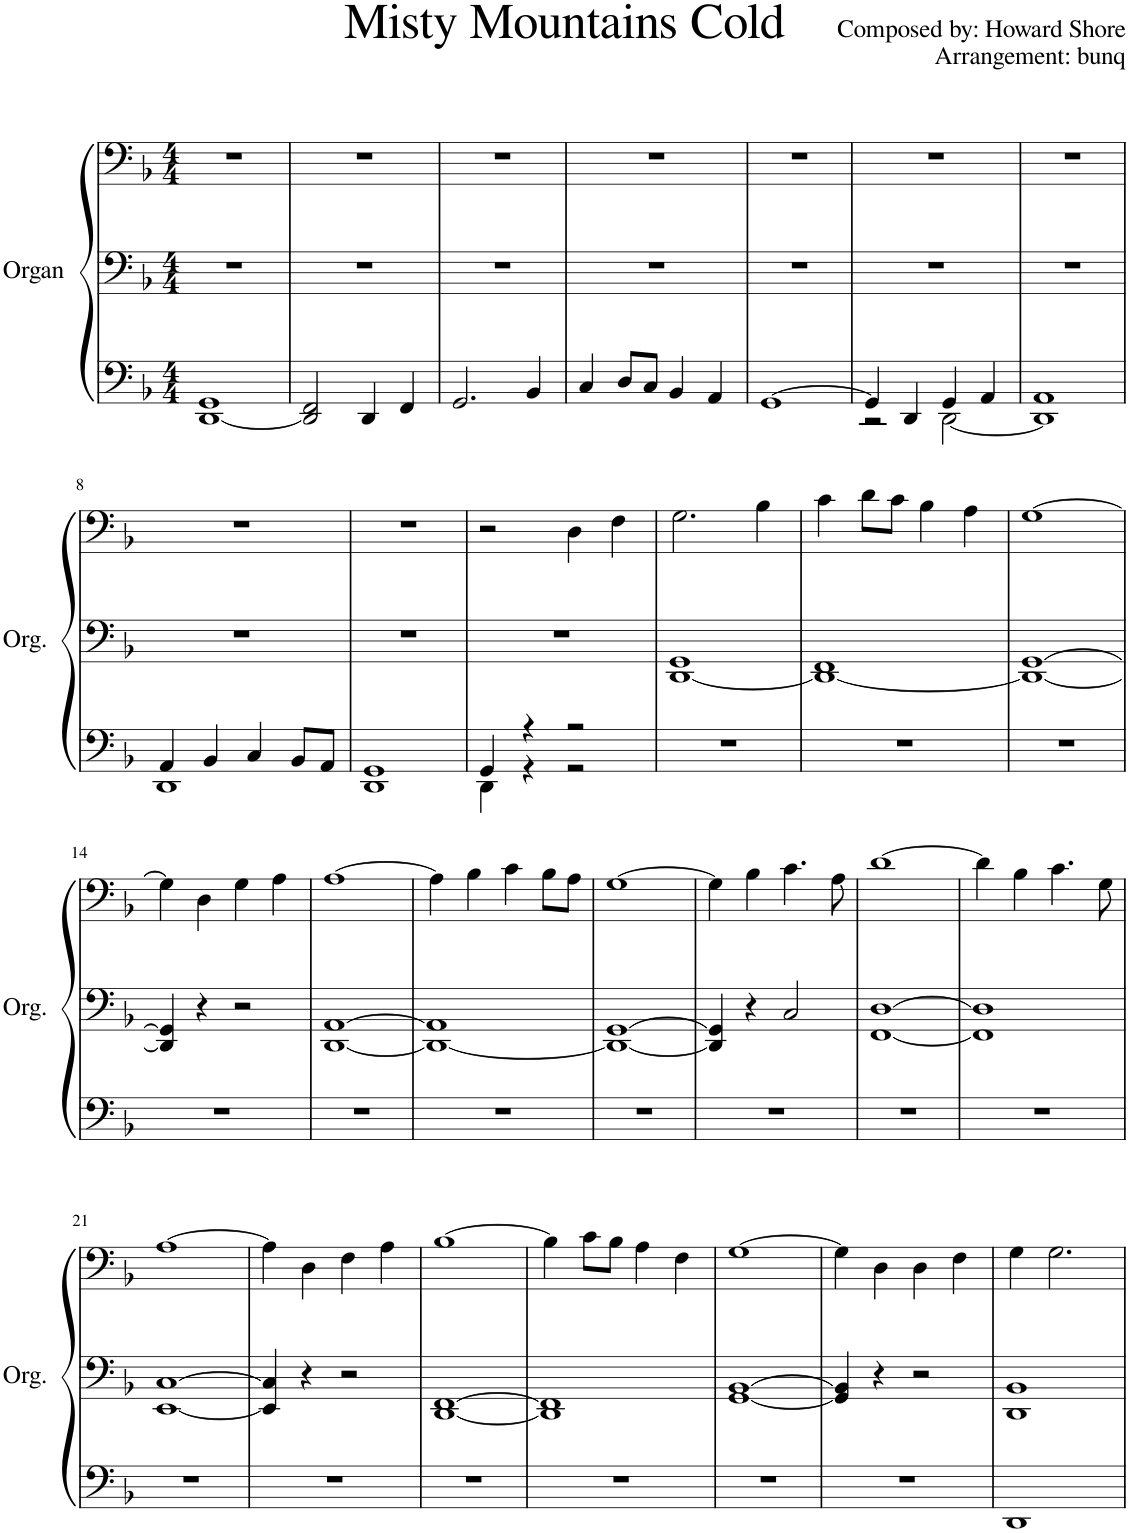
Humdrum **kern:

**kern	**kern	**kern
*part1	*part1	*part1
*staff3	*staff2	*staff1
*I"Organ	*	*
*I'Org.	*	*
*clefF4	*clefF4	*clefF4
*k[b-]	*k[b-]	*k[b-]
*M4/4	*M4/4	*M4/4
=1	=1	=1
[1DD 1GG	1r	1r
=2	=2	=2
2DD/] 2FF/	1r	1r
4DD/	.	.
4FF/	.	.
=3	=3	=3
2.GG/	1r	1r
4BB-/	.	.
=4	=4	=4
4C/	1r	1r
8D/L	.	.
8C/J	.	.
4BB-/	.	.
4AA/	.	.
=5	=5	=5
[1GG	1r	1r
=6	=6	=6
*^	*	*
2r	4GG/]	1r	1r
.	4DD/	.	.
[2DD\	4GG/	.	.
.	4AA/	.	.
=7	=7	=7	=7
1DD]	1AA	1r	1r
!!LO:LB:g=z
=8	=8	=8	=8
1DD	4AA/	1r	1r
.	4BB-/	.	.
.	4C/	.	.
.	8BB-/L	.	.
.	8AA/J	.	.
=9	=9	=9	=9
1DD	1GG	1r	1r
=10	=10	=10	=10
4DD\	4GG/	1r	2r
4r	4r	.	.
2r	2r	.	4D\
.	.	.	4F\
*v	*v	*	*
=11	=11	=11
1r	[1DD 1GG	2.G\
.	.	4B-\
=12	=12	=12
1r	1DD_ 1FF	4c\
.	.	8d\L
.	.	8c\J
.	.	4B-\
.	.	4A\
=13	=13	=13
1r	1DD_ [1GG	[1G
!!LO:LB:g=z
=14	=14	=14
1r	4DD/] 4GG/]	4G\]
.	4r	4D\
.	2r	4G\
.	.	4A\
=15	=15	=15
1r	[1DD [1AA	[1A
=16	=16	=16
1r	1DD_ 1AA]	4A\]
.	.	4B-\
.	.	4c\
.	.	8B-\L
.	.	8A\J
=17	=17	=17
1r	1DD_ [1GG	[1G
=18	=18	=18
1r	4DD/] 4GG/]	4G\]
.	4r	4B-\
.	2C/	4.c\
.	.	8A\
=19	=19	=19
1r	[1FF [1D	[1d
=20	=20	=20
1r	1FF] 1D]	4d\]
.	.	4B-\
.	.	4.c\
.	.	8G\
!!LO:LB:g=z
=21	=21	=21
1r	[1EE [1C	[1A
=22	=22	=22
1r	4EE/] 4C/]	4A\]
.	4r	4D\
.	2r	4F\
.	.	4A\
=23	=23	=23
1r	[1DD [1FF	[1B-
=24	=24	=24
1r	1DD] 1FF]	4B-\]
.	.	8c\L
.	.	8B-\J
.	.	4A\
.	.	4F\
=25	=25	=25
1r	[1GG [1BB-	[1G
=26	=26	=26
1r	4GG/] 4BB-/]	4G\]
.	4r	4D\
.	2r	4D\
.	.	4F\
=27	=27	=27
1DD	1DD 1BB-	4G\
.	.	2.G\
=	=	=
*-	*-	*-
